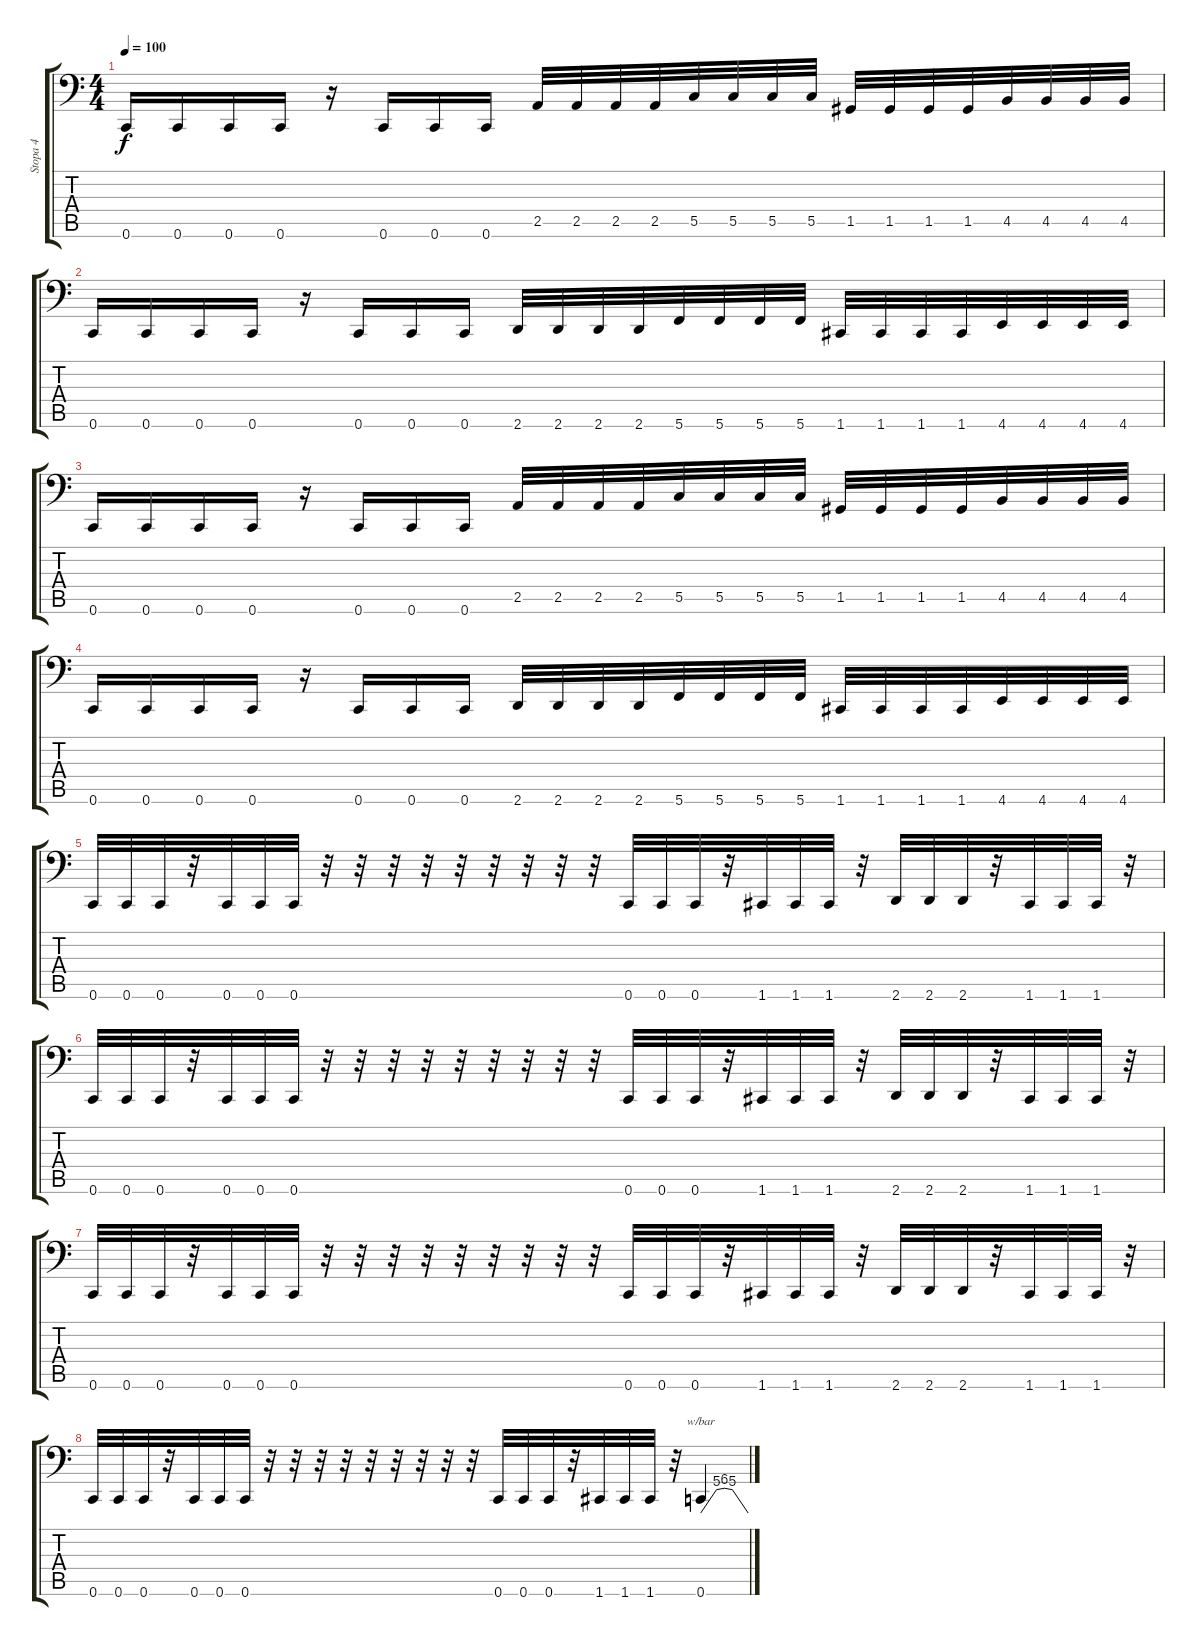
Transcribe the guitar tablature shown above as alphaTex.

\track ("Stopa 4" "Stopa 4") {instrument electricbasspick}
\staff {score tabs}
\tuning (D3 A2 F2 C2 G1 C1) {hide}
\ts (4 4)
\tempo 100
\clef f4
\ks c
0.6.16{dy f} 0.6.16 0.6.16 0.6.16 r.16 0.6.16 0.6.16 0.6.16 2.5.32 2.5.32 2.5.32 2.5.32 5.5.32 5.5.32 5.5.32 5.5.32 1.5.32 1.5.32 1.5.32 1.5.32 4.5.32 4.5.32 4.5.32 4.5.32 |
0.6.16 0.6.16 0.6.16 0.6.16 r.16 0.6.16 0.6.16 0.6.16 2.6.32 2.6.32 2.6.32 2.6.32 5.6.32 5.6.32 5.6.32 5.6.32 1.6.32 1.6.32 1.6.32 1.6.32 4.6.32 4.6.32 4.6.32 4.6.32 |
0.6.16 0.6.16 0.6.16 0.6.16 r.16 0.6.16 0.6.16 0.6.16 2.5.32 2.5.32 2.5.32 2.5.32 5.5.32 5.5.32 5.5.32 5.5.32 1.5.32 1.5.32 1.5.32 1.5.32 4.5.32 4.5.32 4.5.32 4.5.32 |
0.6.16 0.6.16 0.6.16 0.6.16 r.16 0.6.16 0.6.16 0.6.16 2.6.32 2.6.32 2.6.32 2.6.32 5.6.32 5.6.32 5.6.32 5.6.32 1.6.32 1.6.32 1.6.32 1.6.32 4.6.32 4.6.32 4.6.32 4.6.32 |
0.6.32 0.6.32 0.6.32 r.32 0.6.32 0.6.32 0.6.32 r.32 r.32 r.32 r.32 r.32 r.32 r.32 r.32 r.32 0.6.32 0.6.32 0.6.32 r.32 1.6.32 1.6.32 1.6.32 r.32 2.6.32 2.6.32 2.6.32 r.32 1.6.32 1.6.32 1.6.32 r.32 |
0.6.32 0.6.32 0.6.32 r.32 0.6.32 0.6.32 0.6.32 r.32 r.32 r.32 r.32 r.32 r.32 r.32 r.32 r.32 0.6.32 0.6.32 0.6.32 r.32 1.6.32 1.6.32 1.6.32 r.32 2.6.32 2.6.32 2.6.32 r.32 1.6.32 1.6.32 1.6.32 r.32 |
0.6.32 0.6.32 0.6.32 r.32 0.6.32 0.6.32 0.6.32 r.32 r.32 r.32 r.32 r.32 r.32 r.32 r.32 r.32 0.6.32 0.6.32 0.6.32 r.32 1.6.32 1.6.32 1.6.32 r.32 2.6.32 2.6.32 2.6.32 r.32 1.6.32 1.6.32 1.6.32 r.32 |
0.6.32 0.6.32 0.6.32 r.32 0.6.32 0.6.32 0.6.32 r.32 r.32 r.32 r.32 r.32 r.32 r.32 r.32 r.32 0.6.32 0.6.32 0.6.32 r.32 1.6.32 1.6.32 1.6.32 r.32 0.6.4{tbe (custom default 0 0 20 20 30 24 40 20 60 0)}
